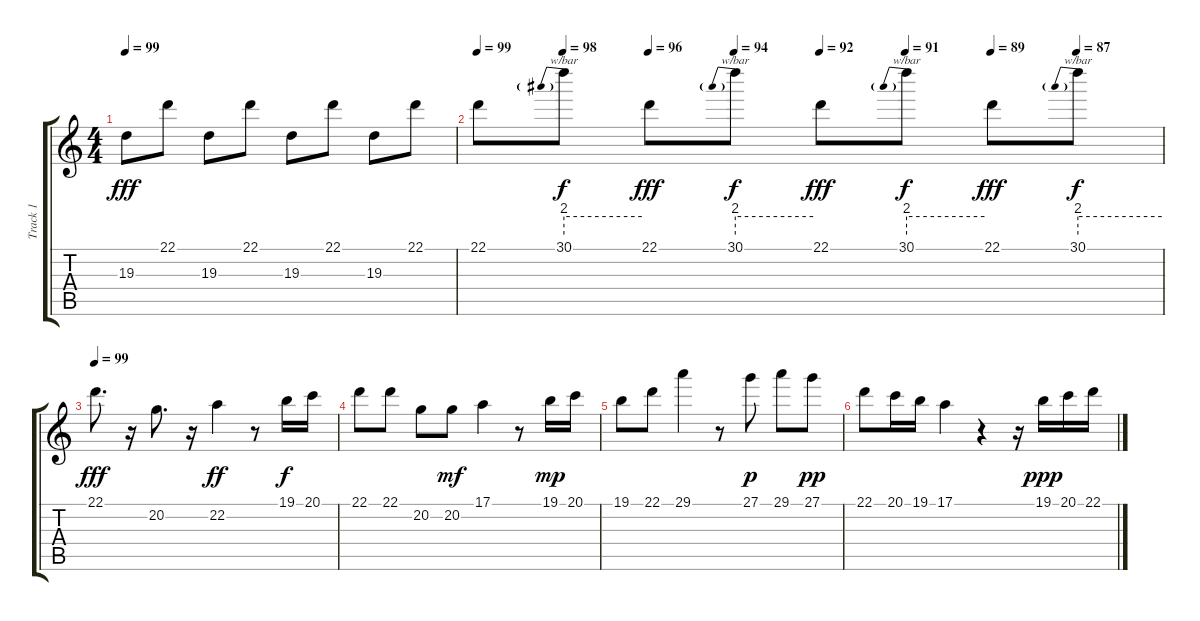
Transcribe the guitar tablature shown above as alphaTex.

\track ("Track 1" "Track 1") {instrument flute}
\staff {score tabs}
\tuning (E4 B3 G3 D3 A2 E2) {hide}
\ts (4 4)
\tempo 99
\clef g2
\ks c
19.3.8{dy fff} 22.1.8 19.3.8 22.1.8 19.3.8 22.1.8 19.3.8 22.1.8 |
\tempo 99
\tempo (98 0.125)
\tempo (96 0.25)
\tempo (94 0.375)
\tempo (92 0.5)
\tempo (91 0.625)
\tempo (89 0.75)
\tempo (87 0.875)
22.1.8 30.1.8{tbe (predive default 0 8 60 8) dy f} 22.1.8{dy fff} 30.1.8{tbe (predive default 0 8 60 8) dy f} 22.1.8{dy fff} 30.1.8{tbe (predive default 0 8 60 8) dy f} 22.1.8{dy fff} 30.1.8{tbe (predive default 0 8 60 8) dy f} |
\tempo 99
22.1.8{d dy fff} r.16 20.2.8{d} r.16 22.2.4{dy ff} r.8 19.1.16{dy f} 20.1.16 |
22.1.8 22.1.8 20.2.8 20.2.8{dy mf} 17.1.4 r.8 19.1.16{dy mp} 20.1.16 |
19.1.8 22.1.8 29.1.4 r.8 27.1.8{dy p} 29.1.8 27.1.8{dy pp} |
22.1.8 20.1.16 19.1.16 17.1.4 r.4 r.16 19.1.16{dy ppp} 20.1.16 22.1.16
